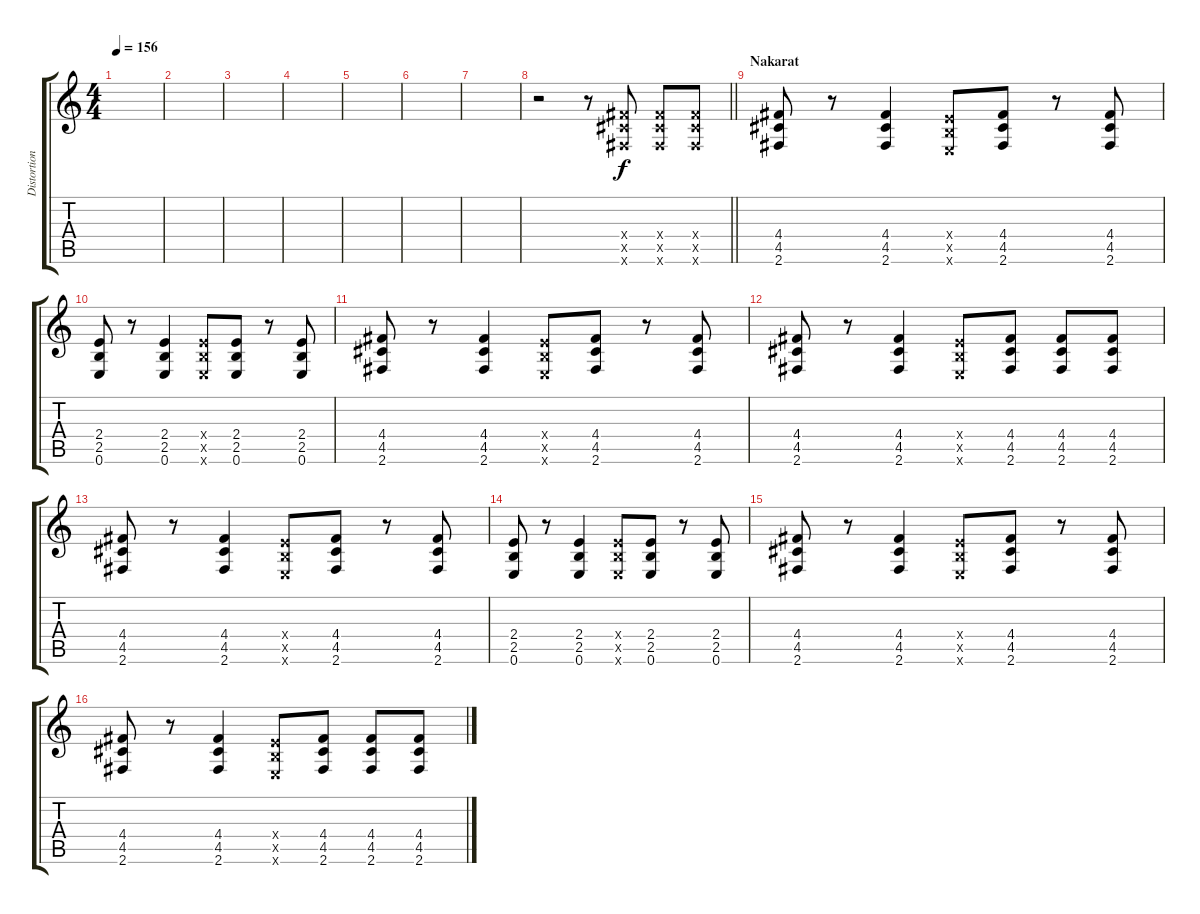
\track ("Distortion" "Distortion") {instrument distortionguitar}
\staff {score tabs}
\tuning (E4 B3 G3 D3 A2 E2) {hide}
\ts (4 4)
\tempo 156
\clef g2
\ks c
|
|
|
|
|
|
|
\barLineRight lightlight
r.2 r.8 (4.4{x} 4.5{x} 2.6{x}).8 (4.4{x} 4.5{x} 2.6{x}).8 (4.4{x} 4.5{x} 2.6{x}).8 |
\section ("" "Nakarat")
(4.4 4.5 2.6).8 r.8 (4.4 4.5 2.6).4 (2.4{x} 2.5{x} 0.6{x}).8 (4.4 4.5 2.6).8 r.8 (4.4 4.5 2.6).8 |
(2.4 2.5 0.6).8 r.8 (2.4 2.5 0.6).4 (2.4{x} 2.5{x} 0.6{x}).8 (2.4 2.5 0.6).8 r.8 (2.4 2.5 0.6).8 |
(4.4 4.5 2.6).8 r.8 (4.4 4.5 2.6).4 (2.4{x} 2.5{x} 0.6{x}).8 (4.4 4.5 2.6).8 r.8 (4.4 4.5 2.6).8 |
(4.4 4.5 2.6).8 r.8 (4.4 4.5 2.6).4 (2.4{x} 2.5{x} 0.6{x}).8 (4.4 4.5 2.6).8 (4.4 4.5 2.6).8 (4.4 4.5 2.6).8 |
(4.4 4.5 2.6).8 r.8 (4.4 4.5 2.6).4 (2.4{x} 2.5{x} 0.6{x}).8 (4.4 4.5 2.6).8 r.8 (4.4 4.5 2.6).8 |
(2.4 2.5 0.6).8 r.8 (2.4 2.5 0.6).4 (2.4{x} 2.5{x} 0.6{x}).8 (2.4 2.5 0.6).8 r.8 (2.4 2.5 0.6).8 |
(4.4 4.5 2.6).8 r.8 (4.4 4.5 2.6).4 (2.4{x} 2.5{x} 0.6{x}).8 (4.4 4.5 2.6).8 r.8 (4.4 4.5 2.6).8 |
(4.4 4.5 2.6).8 r.8 (4.4 4.5 2.6).4 (2.4{x} 2.5{x} 0.6{x}).8 (4.4 4.5 2.6).8 (4.4 4.5 2.6).8 (4.4 4.5 2.6).8
